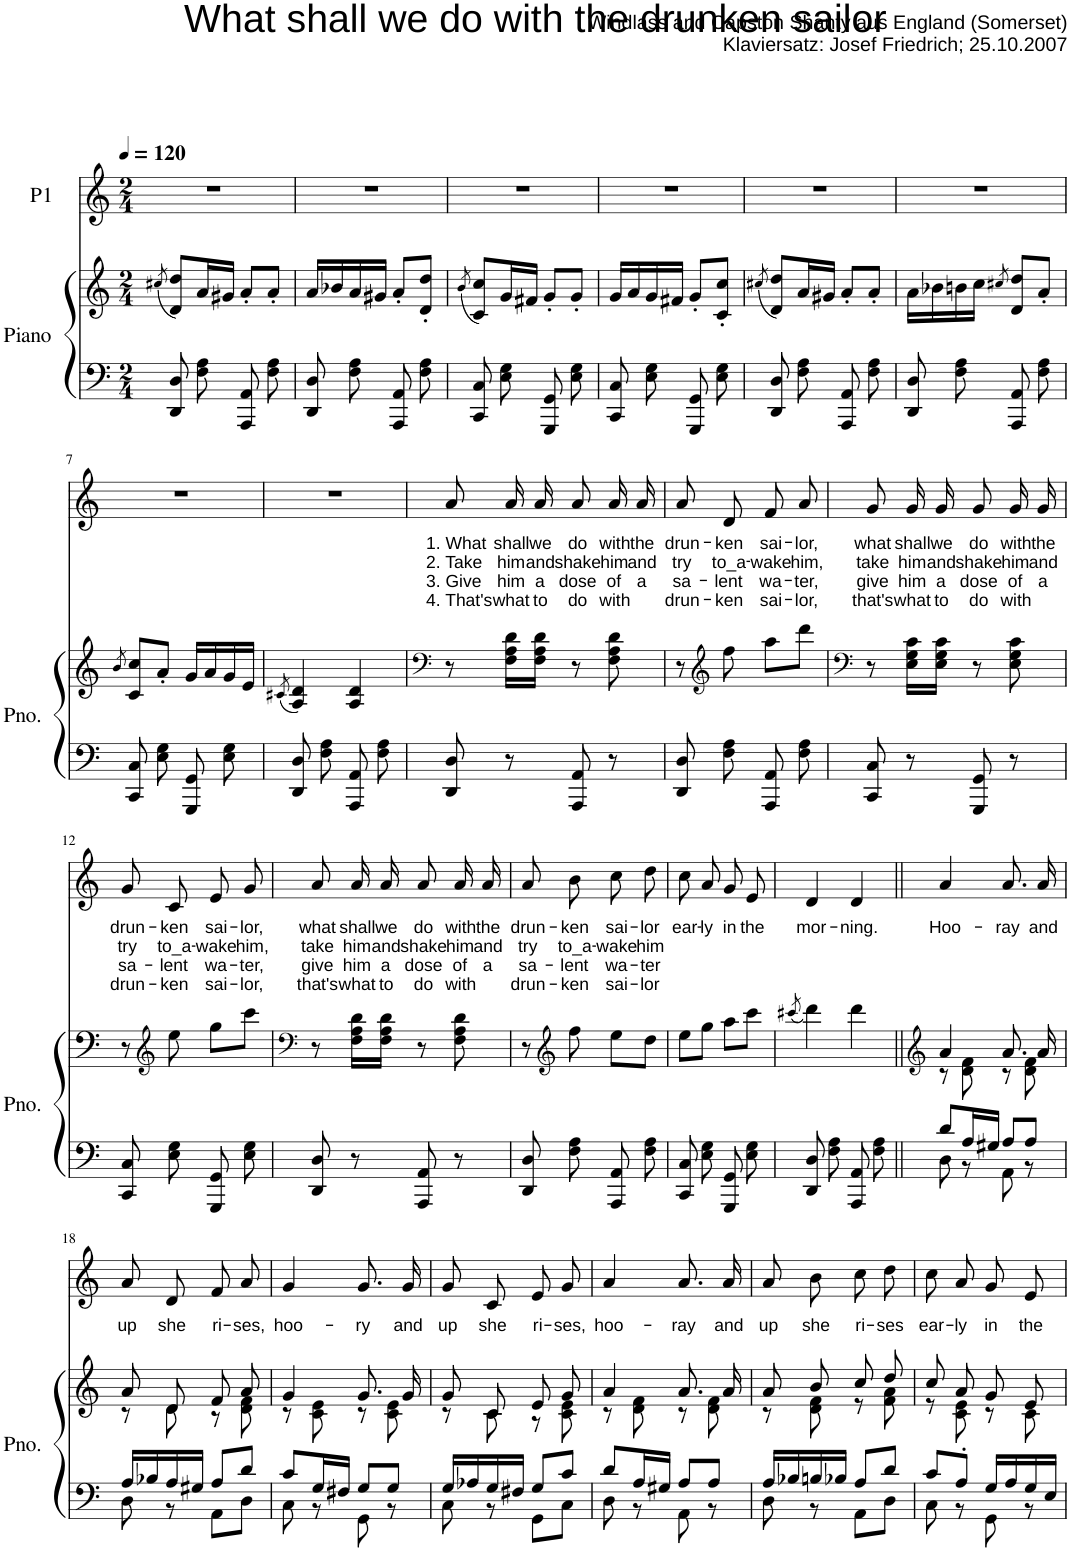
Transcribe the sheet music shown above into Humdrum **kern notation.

**kern	**kern	**kern	**text	**text	**text	**text
*part2	*part2	*part1	*part1	*part1	*part1	*part1
*staff3	*staff2	*staff1	*staff1	*staff1	*staff1	*staff1
*I"Piano	*	*I"P1	*	*	*	*
*I'Pno.	*	*	*	*	*	*
*clefF4	*clefG2	*clefG2	*	*	*	*
*k[]	*k[]	*k[]	*	*	*	*
*M2/4	*M2/4	*M2/4	*	*	*	*
*MM120	*MM120	*MM120	*	*	*	*
=1	=1	=1	=1	=1	=1	=1
.	(8qcc#X/	.	.	.	.	.
8DD/ 8D/	8d/ 8dd/L)	2r	.	.	.	.
8F\ 8A\	16a/L	.	.	.	.	.
.	16g#X/JJ	.	.	.	.	.
8AAA/ 8AA/	8a'/L	.	.	.	.	.
8F\ 8A\	8a'/J	.	.	.	.	.
=2	=2	=2	=2	=2	=2	=2
8DD/ 8D/	16a/LL	2r	.	.	.	.
.	16b-X/	.	.	.	.	.
8F\ 8A\	16a/	.	.	.	.	.
.	16g#X/JJ	.	.	.	.	.
8AAA/ 8AA/	8a'/L	.	.	.	.	.
8F\ 8A\	8d/' 8dd/'J	.	.	.	.	.
=3	=3	=3	=3	=3	=3	=3
.	(8qb/	.	.	.	.	.
8CC/ 8C/	8c/ 8cc/L)	2r	.	.	.	.
8E\ 8G\	16g/L	.	.	.	.	.
.	16f#X/JJ	.	.	.	.	.
8GGG/ 8GG/	8g'/L	.	.	.	.	.
8E\ 8G\	8g'/J	.	.	.	.	.
=4	=4	=4	=4	=4	=4	=4
8CC/ 8C/	16g/LL	2r	.	.	.	.
.	16a/	.	.	.	.	.
8E\ 8G\	16g/	.	.	.	.	.
.	16f#X/JJ	.	.	.	.	.
8GGG/ 8GG/	8g'/L	.	.	.	.	.
8E\ 8G\	8c/' 8cc/'J	.	.	.	.	.
=5	=5	=5	=5	=5	=5	=5
.	(8qcc#X/	.	.	.	.	.
8DD/ 8D/	8d/ 8dd/L)	2r	.	.	.	.
8F\ 8A\	16a/L	.	.	.	.	.
.	16g#X/JJ	.	.	.	.	.
8AAA/ 8AA/	8a'/L	.	.	.	.	.
8F\ 8A\	8a'/J	.	.	.	.	.
=6	=6	=6	=6	=6	=6	=6
8DD/ 8D/	16a\LL	2r	.	.	.	.
.	16b-X\	.	.	.	.	.
8F\ 8A\	16bn\	.	.	.	.	.
.	16cc\JJ	.	.	.	.	.
.	8qcc#X/	.	.	.	.	.
8AAA/ 8AA/	8d/ 8dd/L	.	.	.	.	.
8F\ 8A\	8a'/J	.	.	.	.	.
!!LO:LB:g=z
=7	=7	=7	=7	=7	=7	=7
.	8qb/	.	.	.	.	.
8CC/ 8C/	8c/ 8cc/L	2r	.	.	.	.
8E\ 8G\	8a'/J	.	.	.	.	.
8GGG/ 8GG/	16g/LL	.	.	.	.	.
.	16a/	.	.	.	.	.
8E\ 8G\	16g/	.	.	.	.	.
.	16e/JJ	.	.	.	.	.
=8	=8	=8	=8	=8	=8	=8
.	(8qc#X/	.	.	.	.	.
8DD/ 8D/	4A/ 4d/)	2r	.	.	.	.
8F\ 8A\	.	.	.	.	.	.
8AAA/ 8AA/	4A/ 4d/	.	.	.	.	.
8F\ 8A\	.	.	.	.	.	.
=9	=9	=9	=9	=9	=9	=9
*	*clefF4	*	*	*	*	*
!	!	!	!LO:LY:b	!LO:LY:b	!LO:LY:b	!LO:LY:b
8DD/ 8D/	8r	8a/L	1. What	2. Take	3. Give	4. That's
!	!	!	!LO:LY:b	!LO:LY:b	!LO:LY:b	!LO:LY:b
8r	16F\ 16A\ 16d\LL	16a/L	shall	him	him	what
!	!	!	!LO:LY:b	!LO:LY:b	!LO:LY:b	!LO:LY:b
.	16F\ 16A\ 16d\JJ	16a/JJ	we	and	a	to
!	!	!	!LO:LY:b	!LO:LY:b	!LO:LY:b	!LO:LY:b
8AAA/ 8AA/	8r	8a/L	do	shake	dose	do
!	!	!	!LO:LY:b	!LO:LY:b	!LO:LY:b	!LO:LY:b
8r	8F\ 8A\ 8d\	16a/L	with	him	of	with
!	!	!	!LO:LY:b	!LO:LY:b	!LO:LY:b	!
.	.	16a/JJ	the	and	a	.
=10	=10	=10	=10	=10	=10	=10
!	!	!	!LO:LY:b	!LO:LY:b	!LO:LY:b	!LO:LY:b
8DD/ 8D/	8r	8a/L	drun-	try	sa-	drun-
*	*clefG2	*	*	*	*	*
!	!	!	!LO:LY:b	!LO:LY:b	!LO:LY:b	!LO:LY:b
8F\ 8A\	8ff\	8d/J	-ken	to_a-	-lent	-ken
!	!	!	!LO:LY:b	!LO:LY:b	!LO:LY:b	!LO:LY:b
8AAA/ 8AA/	8aa\L	8f/L	sai-	-wake	wa-	sai-
!	!	!	!LO:LY:b	!LO:LY:b	!LO:LY:b	!LO:LY:b
8F\ 8A\	8ddd\J	8a/J	-lor,	him,	-ter,	-lor,
=11	=11	=11	=11	=11	=11	=11
*	*clefF4	*	*	*	*	*
!	!	!	!LO:LY:b	!LO:LY:b	!LO:LY:b	!LO:LY:b
8CC/ 8C/	8r	8g/L	what	take	give	that's
!	!	!	!LO:LY:b	!LO:LY:b	!LO:LY:b	!LO:LY:b
8r	16E\ 16G\ 16c\LL	16g/L	shall	him	him	what
!	!	!	!LO:LY:b	!LO:LY:b	!LO:LY:b	!LO:LY:b
.	16E\ 16G\ 16c\JJ	16g/JJ	we	and	a	to
!	!	!	!LO:LY:b	!LO:LY:b	!LO:LY:b	!LO:LY:b
8GGG/ 8GG/	8r	8g/L	do	shake	dose	do
!	!	!	!LO:LY:b	!LO:LY:b	!LO:LY:b	!LO:LY:b
8r	8E\ 8G\ 8c\	16g/L	with	him	of	with
!	!	!	!LO:LY:b	!LO:LY:b	!LO:LY:b	!
.	.	16g/JJ	the	and	a	.
!!LO:LB:g=z
=12	=12	=12	=12	=12	=12	=12
!	!	!	!LO:LY:b	!LO:LY:b	!LO:LY:b	!LO:LY:b
8CC/ 8C/	8r	8g/L	drun-	try	sa-	drun-
*	*clefG2	*	*	*	*	*
!	!	!	!LO:LY:b	!LO:LY:b	!LO:LY:b	!LO:LY:b
8E\ 8G\	8ee\	8c/J	-ken	to_a-	-lent	-ken
!	!	!	!LO:LY:b	!LO:LY:b	!LO:LY:b	!LO:LY:b
8GGG/ 8GG/	8gg\L	8e/L	sai-	-wake	wa-	sai-
!	!	!	!LO:LY:b	!LO:LY:b	!LO:LY:b	!LO:LY:b
8E\ 8G\	8ccc\J	8g/J	-lor,	him,	-ter,	-lor,
=13	=13	=13	=13	=13	=13	=13
*	*clefF4	*	*	*	*	*
!	!	!	!LO:LY:b	!LO:LY:b	!LO:LY:b	!LO:LY:b
8DD/ 8D/	8r	8a/L	what	take	give	that's
!	!	!	!LO:LY:b	!LO:LY:b	!LO:LY:b	!LO:LY:b
8r	16F\ 16A\ 16d\LL	16a/L	shall	him	him	what
!	!	!	!LO:LY:b	!LO:LY:b	!LO:LY:b	!LO:LY:b
.	16F\ 16A\ 16d\JJ	16a/JJ	we	and	a	to
!	!	!	!LO:LY:b	!LO:LY:b	!LO:LY:b	!LO:LY:b
8AAA/ 8AA/	8r	8a/L	do	shake	dose	do
!	!	!	!LO:LY:b	!LO:LY:b	!LO:LY:b	!LO:LY:b
8r	8F\ 8A\ 8d\	16a/L	with	him	of	with
!	!	!	!LO:LY:b	!LO:LY:b	!LO:LY:b	!
.	.	16a/JJ	the	and	a	.
=14	=14	=14	=14	=14	=14	=14
!	!	!	!LO:LY:b	!LO:LY:b	!LO:LY:b	!LO:LY:b
8DD/ 8D/	8r	8a/L	drun-	try	sa-	drun-
*	*clefG2	*	*	*	*	*
!	!	!	!LO:LY:b	!LO:LY:b	!LO:LY:b	!LO:LY:b
8F\ 8A\	8ff\	8b/J	-ken	to_a-	-lent	-ken
!	!	!	!LO:LY:b	!LO:LY:b	!LO:LY:b	!LO:LY:b
8AAA/ 8AA/	8ee\L	8cc\L	sai-	-wake	wa-	sai-
!	!	!	!LO:LY:b	!LO:LY:b	!LO:LY:b	!LO:LY:b
8F\ 8A\	8dd\J	8dd\J	-lor	him	-ter	-lor
=15	=15	=15	=15	=15	=15	=15
!	!	!	!LO:LY:b	!	!	!
8CC/ 8C/	8ee\L	8cc\L	ear-	.	.	.
!	!	!	!LO:LY:b	!	!	!
8E\ 8G\	8gg\J	8a\J	-ly	.	.	.
!	!	!	!LO:LY:b	!	!	!
8GGG/ 8GG/	8aa\L	8g/L	in	.	.	.
!	!	!	!LO:LY:b	!	!	!
8E\ 8G\	8ccc\J	8e/J	the	.	.	.
=16	=16	=16	=16	=16	=16	=16
.	(8qccc#X/	.	.	.	.	.
!	!	!	!LO:LY:b	!	!	!
8DD/ 8D/	4ddd\)	4d/	mor-	.	.	.
8F\ 8A\	.	.	.	.	.	.
!	!	!	!LO:LY:b	!	!	!
8AAA/ 8AA/	4ddd\	4d/	-ning.	.	.	.
8F\ 8A\	.	.	.	.	.	.
=17||	=17||	=17||	=17||	=17||	=17||	=17||
*	*clefG2	*	*	*	*	*
*^	*^	*	*	*	*	*
!	!	!	!	!	!LO:LY:b	!	!	!
8d/L	8D\	4a/	8r	4a/	Hoo-	.	.	.
16A/L	8r	.	8d\ 8f\	.	.	.	.	.
16G#X/JJ	.	.	.	.	.	.	.	.
!	!	!	!	!	!LO:LY:b	!	!	!
8A/L	8AA\	8.a/	8r	8.a/L	-ray	.	.	.
8A/J	8r	.	8d\ 8f\	.	.	.	.	.
!	!	!	!	!	!LO:LY:b	!	!	!
.	.	16a/	.	16a/Jk	and	.	.	.
!!LO:LB:g=z
=18	=18	=18	=18	=18	=18	=18	=18	=18
!	!	!	!	!	!LO:LY:b	!	!	!
16A/LL	8D\	8a/	8r	8a/L	up	.	.	.
16B-X/	.	.	.	.	.	.	.	.
!	!	!	!	!	!LO:LY:b	!	!	!
16A/	8r	8d/	8d\	8d/J	she	.	.	.
16G#X/JJ	.	.	.	.	.	.	.	.
!	!	!	!	!	!LO:LY:b	!	!	!
8A/L	8AA\L	8f/	8r	8f/L	ri-	.	.	.
!	!	!	!	!	!LO:LY:b	!	!	!
8d/J	8D\J	8a/	8d\ 8f\	8a/J	-ses,	.	.	.
=19	=19	=19	=19	=19	=19	=19	=19	=19
!	!	!	!	!	!LO:LY:b	!	!	!
8c/L	8C\	4g/	8r	4g/	hoo-	.	.	.
16G/L	8r	.	8c\ 8e\	.	.	.	.	.
16F#X/JJ	.	.	.	.	.	.	.	.
!	!	!	!	!	!LO:LY:b	!	!	!
8G/L	8GG\	8.g/	8r	8.g/L	-ry	.	.	.
8G/J	8r	.	8c\ 8e\	.	.	.	.	.
!	!	!	!	!	!LO:LY:b	!	!	!
.	.	16g/	.	16g/Jk	and	.	.	.
=20	=20	=20	=20	=20	=20	=20	=20	=20
!	!	!	!	!	!LO:LY:b	!	!	!
16G/LL	8C\	8g/	8r	8g/L	up	.	.	.
16A-X/	.	.	.	.	.	.	.	.
!	!	!	!	!	!LO:LY:b	!	!	!
16G/	8r	8c/	8c\	8c/J	she	.	.	.
16F#X/JJ	.	.	.	.	.	.	.	.
!	!	!	!	!	!LO:LY:b	!	!	!
8G/L	8GG\L	8e/	8r	8e/L	ri-	.	.	.
!	!	!	!	!	!LO:LY:b	!	!	!
8c/J	8C\J	8g/	8c\ 8e\	8g/J	-ses,	.	.	.
=21	=21	=21	=21	=21	=21	=21	=21	=21
!	!	!	!	!	!LO:LY:b	!	!	!
8d/L	8D\	4a/	8r	4a/	hoo-	.	.	.
16A/L	8r	.	8d\ 8f\	.	.	.	.	.
16G#X/JJ	.	.	.	.	.	.	.	.
!	!	!	!	!	!LO:LY:b	!	!	!
8A/L	8AA\	8.a/	8r	8.a/L	-ray	.	.	.
8A/J	8r	.	8d\ 8f\	.	.	.	.	.
!	!	!	!	!	!LO:LY:b	!	!	!
.	.	16a/	.	16a/Jk	and	.	.	.
=22	=22	=22	=22	=22	=22	=22	=22	=22
!	!	!	!	!	!LO:LY:b	!	!	!
16A/LL	8D\	8a/	8r	8a/L	up	.	.	.
16B-X/	.	.	.	.	.	.	.	.
!	!	!	!	!	!LO:LY:b	!	!	!
16Bn/	8r	8b/	8d\ 8f\	8b/J	she	.	.	.
16B-X/JJ	.	.	.	.	.	.	.	.
!	!	!	!	!	!LO:LY:b	!	!	!
8A/L	8AA\L	8cc/	8r	8cc\L	ri-	.	.	.
!	!	!	!	!	!LO:LY:b	!	!	!
8d/J	8D\J	8dd/	8f\ 8a\	8dd\J	-ses	.	.	.
=23	=23	=23	=23	=23	=23	=23	=23	=23
!	!	!	!	!	!LO:LY:b	!	!	!
8c/L	8C\	8cc/	8r	8cc\L	ear-	.	.	.
!	!	!	!	!	!LO:LY:b	!	!	!
8A'/J	8r	8a/	8c\ 8e\	8a\J	-ly	.	.	.
!	!	!	!	!	!LO:LY:b	!	!	!
16G/LL	8GG\	8g/	8r	8g/L	in	.	.	.
16A/	.	.	.	.	.	.	.	.
!	!	!	!	!	!LO:LY:b	!	!	!
16G/	8r	8e/	8c\	8e/J	the	.	.	.
16E/JJ	.	.	.	.	.	.	.	.
*v	*v	*	*	*	*	*	*	*
*	*v	*v	*	*	*	*	*
=	=	=	=	=	=	=
*-	*-	*-	*-	*-	*-	*-
